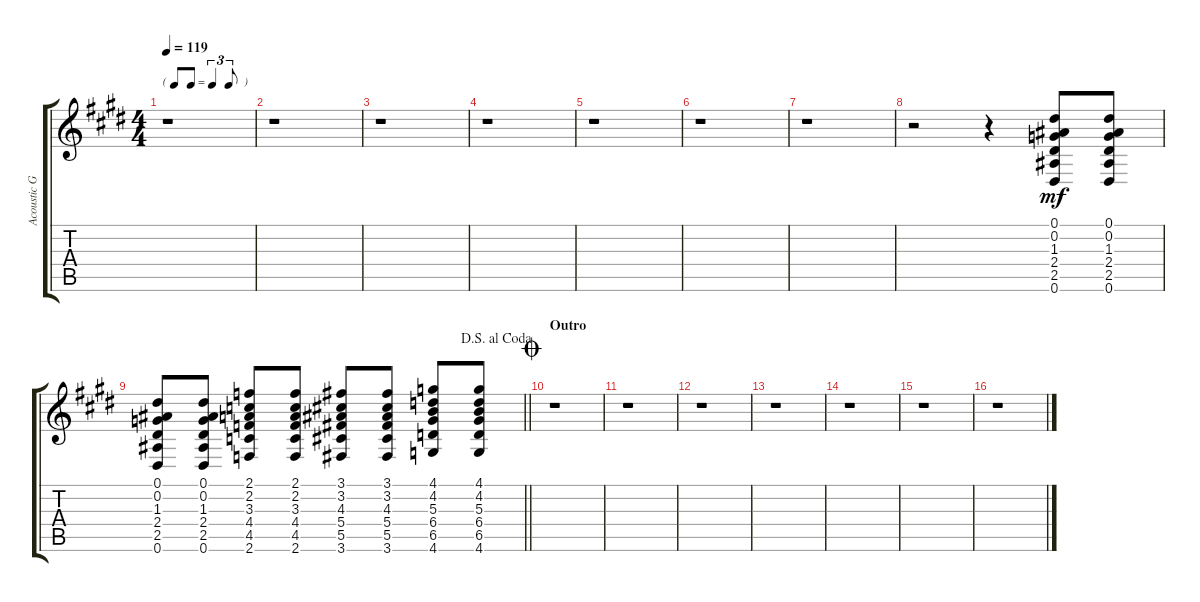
\track ("Acoustic Gtr (Steel)" "Acoustic G") {instrument acousticguitarsteel}
\staff {score tabs}
\tuning (Eb4 Bb3 Gb3 Db3 Ab2 Eb2) {hide}
\ts (4 4)
\tf triplet8th
\tempo 119
\clef g2
\ks c#minor
r.1{dy mf} |
\ks e
r.1 |
\ks c#minor
r.1 |
r.1 |
\ks e
r.1 |
\ks c#minor
r.1 |
\ks e
r.1 |
\ks c#minor
r.2 r.4 (0.1 0.2 1.3 2.4 2.5 0.6).8 (0.1 0.2 1.3 2.4 2.5 0.6).8 |
\jump dalsegnoalcoda
\barLineRight lightlight
\ks e
(0.1 0.2 1.3 2.4 2.5 0.6).8 (0.1 0.2 1.3 2.4 2.5 0.6).8 (2.1 2.2 3.3 4.4 4.5 2.6).8 (2.1 2.2 3.3 4.4 4.5 2.6).8 (3.1 3.2 4.3 5.4 5.5 3.6).8 (3.1 3.2 4.3 5.4 5.5 3.6).8 (4.1 4.2 5.3 6.4 6.5 4.6).8 (4.1 4.2 5.3 6.4 6.5 4.6).8 |
\section ("" "Outro")
\jump coda
\ks c#minor
r.1 |
r.1 |
\ks e
r.1 |
\ks c#minor
r.1 |
\ks e
r.1 |
\ks c#minor
r.1 |
\ks e
r.1
